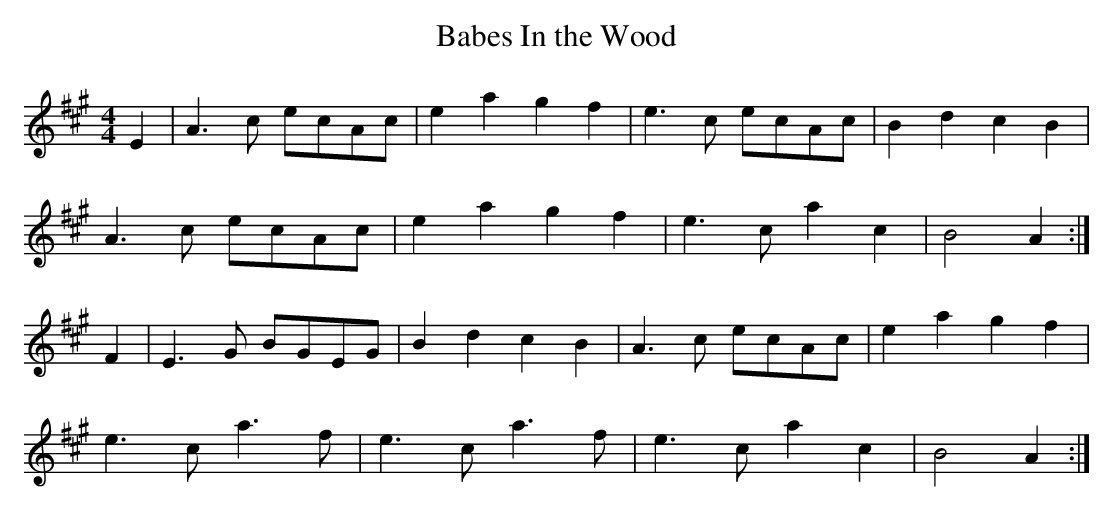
X:1
T:Babes In the Wood
M:4/4
L:1/8
K:A
E2 | A3 c ecAc | e2 a2 g2 f2 | e3 c ecAc  | B2 d2 c2 B2 |
     A3 c ecAc | e2 a2 g2 f2 | e3 c a2 c2 | B4    A2   :|
F2 | E3 G BGEG | B2 d2 c2 B2 | A3 c ecAc  | e2 a2 g2 f2 |
     e3 c a3 f | e3  c a3  f | e3 c a2 c2 | B4    A2   :|
